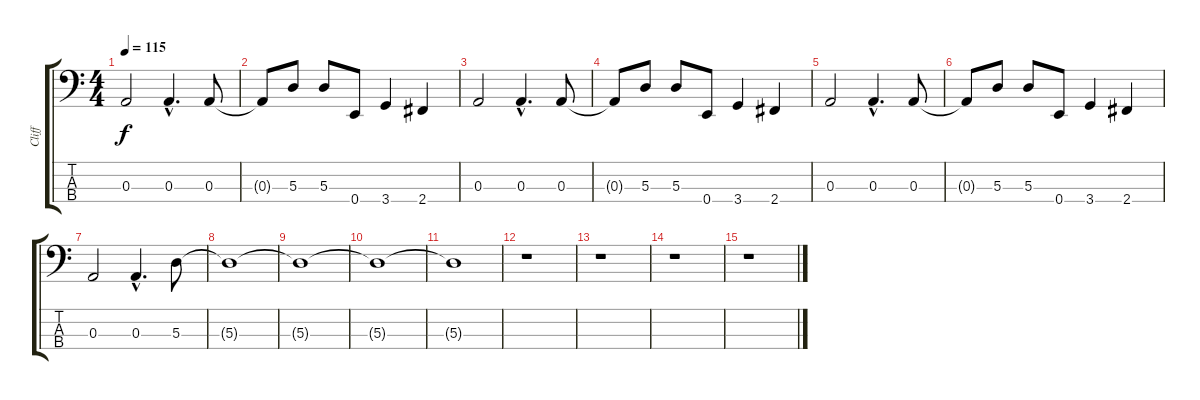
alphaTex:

\track ("Cliff" "Cliff") {instrument electricbasspick}
\staff {score tabs}
\tuning (G2 D2 A1 E1) {hide}
\ts (4 4)
\tempo 115
\clef f4
\ks c
0.3.2{dy f} 0.3{hac}.4{d} 0.3.8 |
0.3{t}.8 5.3.8 5.3.8 0.4.8 3.4.4 2.4.4 |
0.3.2 0.3{hac}.4{d} 0.3.8 |
0.3{t}.8 5.3.8 5.3.8 0.4.8 3.4.4 2.4.4 |
0.3.2 0.3{hac}.4{d} 0.3.8 |
0.3{t}.8 5.3.8 5.3.8 0.4.8 3.4.4 2.4.4 |
0.3.2 0.3{hac}.4{d} 5.3.8 |
5.3{t}.1 |
5.3{t}.1 |
5.3{t}.1 |
5.3{t}.1 |
r.1 |
r.1 |
r.1 |
r.1
